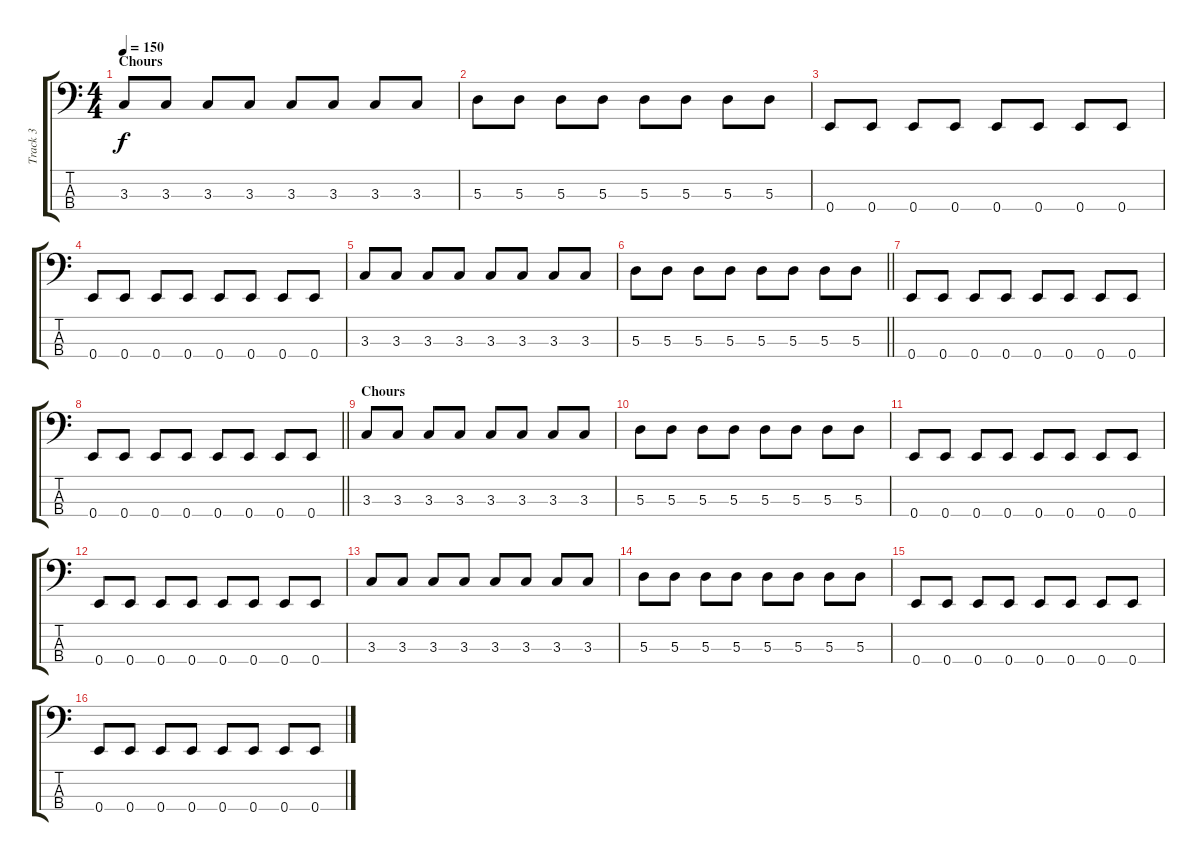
\track ("Track 3" "Track 3") {instrument electricbassfinger}
\staff {score tabs}
\tuning (G2 D2 A1 E1) {hide}
\ts (4 4)
\section ("" "Chours")
\tempo 150
\clef f4
\ks c
3.3.8{dy f} 3.3.8 3.3.8 3.3.8 3.3.8 3.3.8 3.3.8 3.3.8 |
5.3.8 5.3.8 5.3.8 5.3.8 5.3.8 5.3.8 5.3.8 5.3.8 |
0.4.8 0.4.8 0.4.8 0.4.8 0.4.8 0.4.8 0.4.8 0.4.8 |
0.4.8 0.4.8 0.4.8 0.4.8 0.4.8 0.4.8 0.4.8 0.4.8 |
3.3.8 3.3.8 3.3.8 3.3.8 3.3.8 3.3.8 3.3.8 3.3.8 |
\barLineRight lightlight
5.3.8 5.3.8 5.3.8 5.3.8 5.3.8 5.3.8 5.3.8 5.3.8 |
0.4.8 0.4.8 0.4.8 0.4.8 0.4.8 0.4.8 0.4.8 0.4.8 |
\barLineRight lightlight
0.4.8 0.4.8 0.4.8 0.4.8 0.4.8 0.4.8 0.4.8 0.4.8 |
\section ("" "Chours")
3.3.8 3.3.8 3.3.8 3.3.8 3.3.8 3.3.8 3.3.8 3.3.8 |
5.3.8 5.3.8 5.3.8 5.3.8 5.3.8 5.3.8 5.3.8 5.3.8 |
0.4.8 0.4.8 0.4.8 0.4.8 0.4.8 0.4.8 0.4.8 0.4.8 |
0.4.8 0.4.8 0.4.8 0.4.8 0.4.8 0.4.8 0.4.8 0.4.8 |
3.3.8 3.3.8 3.3.8 3.3.8 3.3.8 3.3.8 3.3.8 3.3.8 |
5.3.8 5.3.8 5.3.8 5.3.8 5.3.8 5.3.8 5.3.8 5.3.8 |
0.4.8 0.4.8 0.4.8 0.4.8 0.4.8 0.4.8 0.4.8 0.4.8 |
0.4.8 0.4.8 0.4.8 0.4.8 0.4.8 0.4.8 0.4.8 0.4.8
